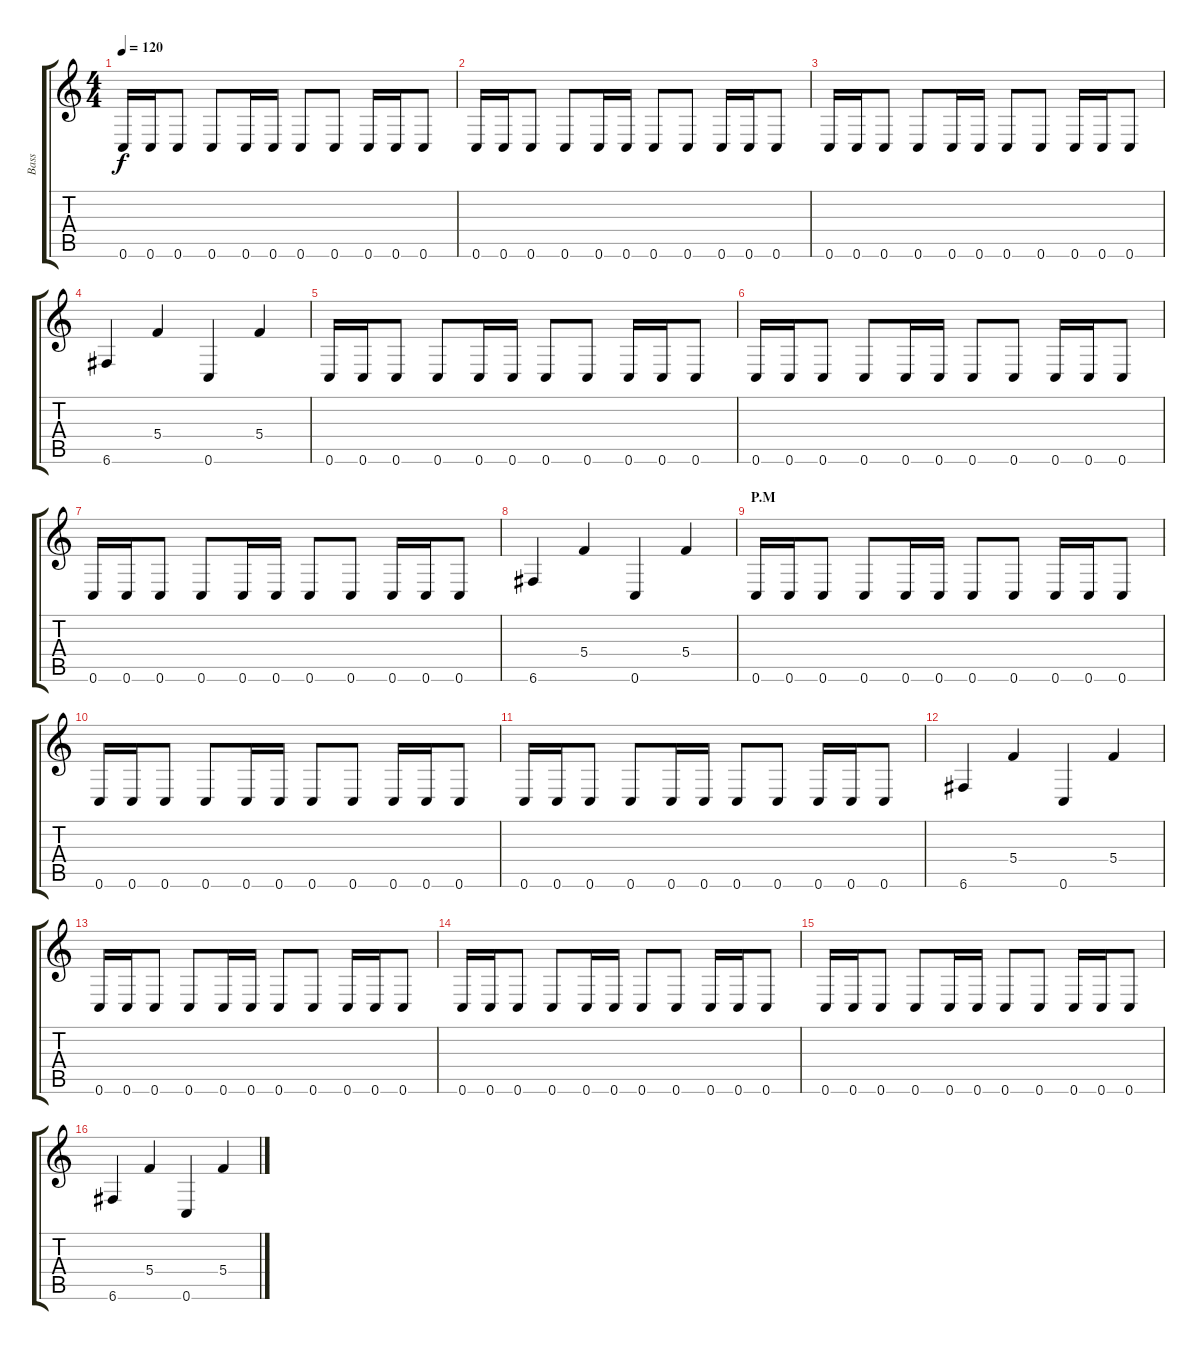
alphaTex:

\track ("Bass" "Bass") {instrument electricbasspick}
\staff {score tabs}
\tuning (D4 A3 F3 C3 G2 C2) {hide}
\ts (4 4)
\tempo 120
\clef g2
\ks c
0.6.16{dy f} 0.6.16 0.6.8 0.6.8 0.6.16 0.6.16 0.6.8 0.6.8 0.6.16 0.6.16 0.6.8 |
0.6.16 0.6.16 0.6.8 0.6.8 0.6.16 0.6.16 0.6.8 0.6.8 0.6.16 0.6.16 0.6.8 |
0.6.16 0.6.16 0.6.8 0.6.8 0.6.16 0.6.16 0.6.8 0.6.8 0.6.16 0.6.16 0.6.8 |
6.6.4 5.4.4 0.6.4 5.4.4 |
0.6.16 0.6.16 0.6.8 0.6.8 0.6.16 0.6.16 0.6.8 0.6.8 0.6.16 0.6.16 0.6.8 |
0.6.16 0.6.16 0.6.8 0.6.8 0.6.16 0.6.16 0.6.8 0.6.8 0.6.16 0.6.16 0.6.8 |
0.6.16 0.6.16 0.6.8 0.6.8 0.6.16 0.6.16 0.6.8 0.6.8 0.6.16 0.6.16 0.6.8 |
6.6.4 5.4.4 0.6.4 5.4.4 |
\section ("" "P.M")
0.6.16 0.6.16 0.6.8 0.6.8 0.6.16 0.6.16 0.6.8 0.6.8 0.6.16 0.6.16 0.6.8 |
0.6.16 0.6.16 0.6.8 0.6.8 0.6.16 0.6.16 0.6.8 0.6.8 0.6.16 0.6.16 0.6.8 |
0.6.16 0.6.16 0.6.8 0.6.8 0.6.16 0.6.16 0.6.8 0.6.8 0.6.16 0.6.16 0.6.8 |
6.6.4 5.4.4 0.6.4 5.4.4 |
0.6.16 0.6.16 0.6.8 0.6.8 0.6.16 0.6.16 0.6.8 0.6.8 0.6.16 0.6.16 0.6.8 |
0.6.16 0.6.16 0.6.8 0.6.8 0.6.16 0.6.16 0.6.8 0.6.8 0.6.16 0.6.16 0.6.8 |
0.6.16 0.6.16 0.6.8 0.6.8 0.6.16 0.6.16 0.6.8 0.6.8 0.6.16 0.6.16 0.6.8 |
6.6.4 5.4.4 0.6.4 5.4.4
